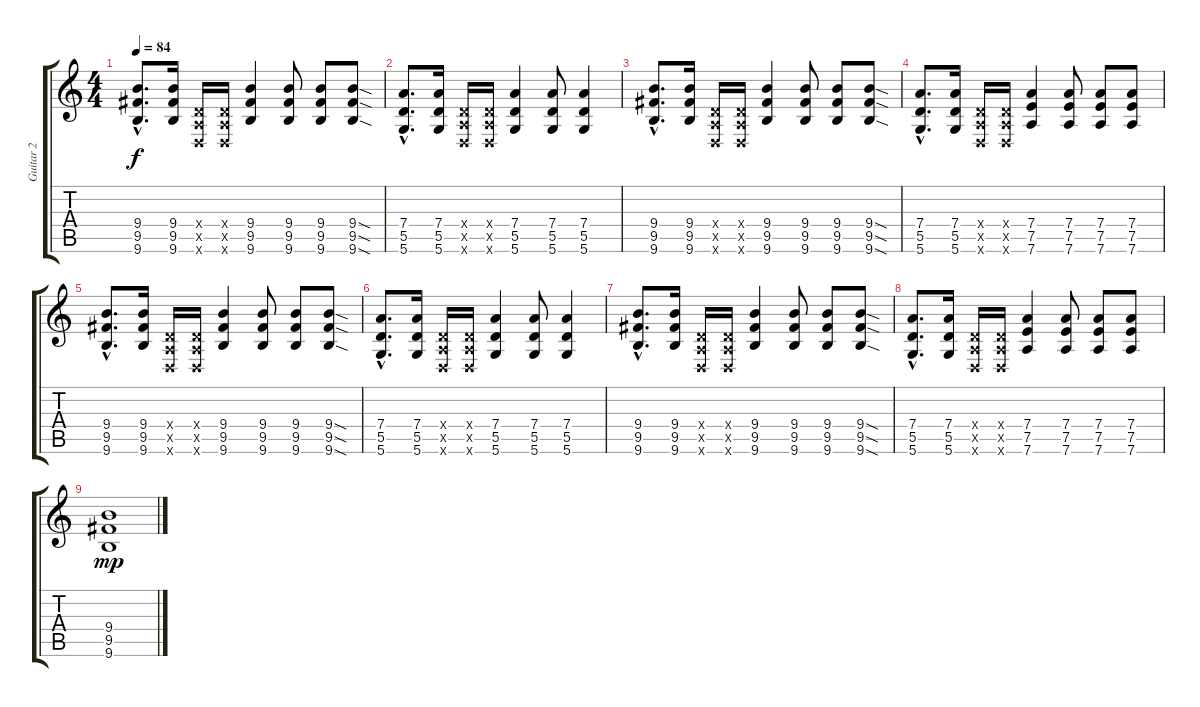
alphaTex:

\track ("Guitar 2" "Guitar 2") {instrument overdrivenguitar}
\staff {score tabs}
\tuning (E4 B3 G3 D3 A2 D2) {hide}
\ts (4 4)
\tempo 84
\clef g2
\ks c
(9.4{hac} 9.5{hac} 9.6{hac}).8{d dy f instrument overdrivenguitar} (9.4 9.5 9.6).16 (0.4{x} 0.5{x} 0.6{x}).16 (0.4{x} 0.5{x} 0.6{x}).16 (9.4 9.5 9.6).4 (9.4 9.5 9.6).8 (9.4 9.5 9.6).8 (9.4{sod} 9.5{sod} 9.6{sod}).8 |
(7.4{hac} 5.5{hac} 5.6{hac}).8{d} (7.4 5.5 5.6).16 (0.4{x} 0.5{x} 0.6{x}).16 (0.4{x} 0.5{x} 0.6{x}).16 (7.4 5.5 5.6).4 (7.4 5.5 5.6).8 (7.4 5.5 5.6).4 |
(9.4{hac} 9.5{hac} 9.6{hac}).8{d} (9.4 9.5 9.6).16 (0.4{x} 0.5{x} 0.6{x}).16 (0.4{x} 0.5{x} 0.6{x}).16 (9.4 9.5 9.6).4 (9.4 9.5 9.6).8 (9.4 9.5 9.6).8 (9.4{sod} 9.5{sod} 9.6{sod}).8 |
(7.4{hac} 5.5{hac} 5.6{hac}).8{d} (7.4 5.5 5.6).16 (0.4{x} 0.5{x} 0.6{x}).16 (0.4{x} 0.5{x} 0.6{x}).16 (7.4 7.5 7.6).4 (7.4 7.5 7.6).8 (7.4 7.5 7.6).8 (7.4 7.5 7.6).8 |
(9.4{hac} 9.5{hac} 9.6{hac}).8{d} (9.4 9.5 9.6).16 (0.4{x} 0.5{x} 0.6{x}).16 (0.4{x} 0.5{x} 0.6{x}).16 (9.4 9.5 9.6).4 (9.4 9.5 9.6).8 (9.4 9.5 9.6).8 (9.4{sod} 9.5{sod} 9.6{sod}).8 |
(7.4{hac} 5.5{hac} 5.6{hac}).8{d} (7.4 5.5 5.6).16 (0.4{x} 0.5{x} 0.6{x}).16 (0.4{x} 0.5{x} 0.6{x}).16 (7.4 5.5 5.6).4 (7.4 5.5 5.6).8 (7.4 5.5 5.6).4 |
(9.4{hac} 9.5{hac} 9.6{hac}).8{d} (9.4 9.5 9.6).16 (0.4{x} 0.5{x} 0.6{x}).16 (0.4{x} 0.5{x} 0.6{x}).16 (9.4 9.5 9.6).4 (9.4 9.5 9.6).8 (9.4 9.5 9.6).8 (9.4{sod} 9.5{sod} 9.6{sod}).8 |
(7.4{hac} 5.5{hac} 5.6{hac}).8{d} (7.4 5.5 5.6).16 (0.4{x} 0.5{x} 0.6{x}).16 (0.4{x} 0.5{x} 0.6{x}).16 (7.4 7.5 7.6).4 (7.4 7.5 7.6).8 (7.4 7.5 7.6).8 (7.4 7.5 7.6).8 |
(9.4 9.5 9.6).1{dy mp}
